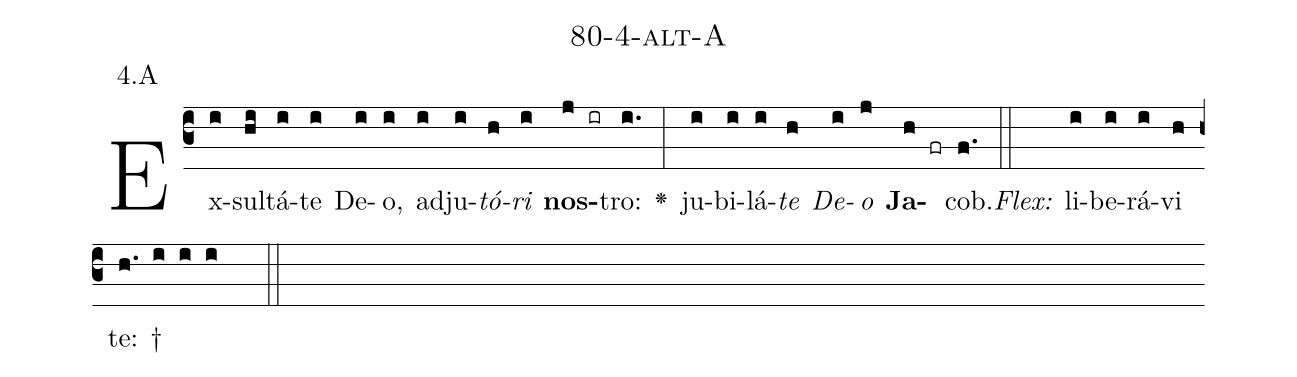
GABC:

name: 80-4-alt-A;
annotation: 4.A;
%%
(c3)Ex(i)sul(hi)tá(i)te(i) De(i)o,(i) ad(i)ju(i)<i>tó</i>(h)<i>ri</i>(i) <b>nos</b>(j ir)tro:(i.) <v>\greheightstar</v>(:) ju(i)bi(i)lá(i)<i>te</i>(h) <i>De</i>(i)<i>o</i>(j) <b>Ja</b>(h fr)cob.(f.) (::)
<i>Flex:</i>()  li(i)be(i)rá(i)vi(h) te: †(h. i i i  ::)

%E(i) u(h) o(i) u(j) a(h) e.(f.) (::)
